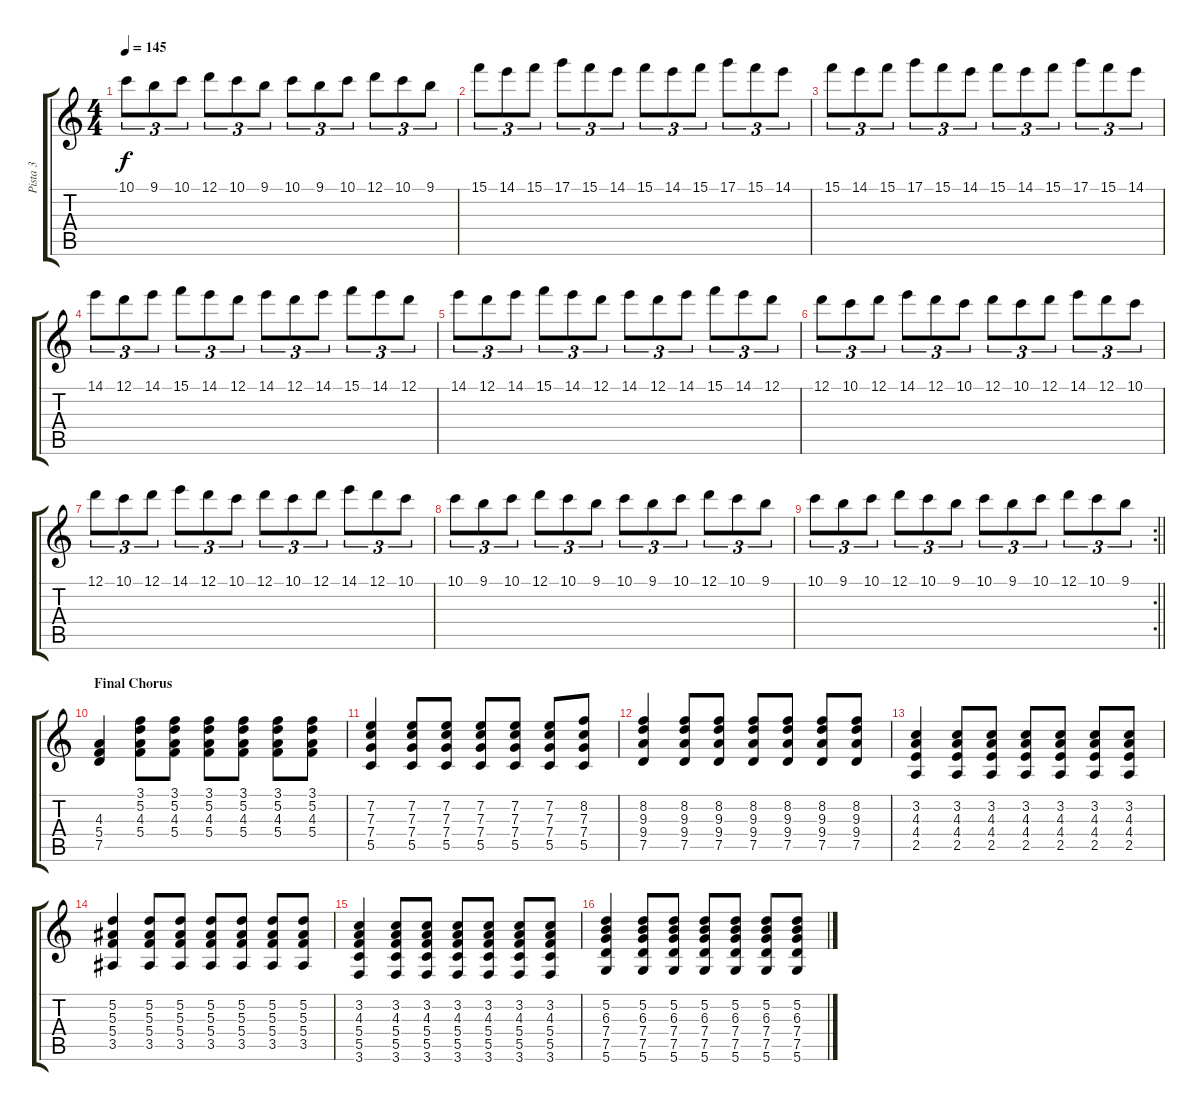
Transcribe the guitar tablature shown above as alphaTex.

\track ("Pista 3" "Pista 3") {instrument electricguitarjazz}
\staff {score tabs}
\tuning (D4 A3 F3 C3 G2 D2) {hide}
\ts (4 4)
\tempo 145
\clef g2
\ks c
10.1.8{tu (3 2) dy f} 9.1.8{tu (3 2)} 10.1.8{tu (3 2)} 12.1.8{tu (3 2)} 10.1.8{tu (3 2)} 9.1.8{tu (3 2)} 10.1.8{tu (3 2)} 9.1.8{tu (3 2)} 10.1.8{tu (3 2)} 12.1.8{tu (3 2)} 10.1.8{tu (3 2)} 9.1.8{tu (3 2)} |
15.1.8{tu (3 2)} 14.1.8{tu (3 2)} 15.1.8{tu (3 2)} 17.1.8{tu (3 2)} 15.1.8{tu (3 2)} 14.1.8{tu (3 2)} 15.1.8{tu (3 2)} 14.1.8{tu (3 2)} 15.1.8{tu (3 2)} 17.1.8{tu (3 2)} 15.1.8{tu (3 2)} 14.1.8{tu (3 2)} |
15.1.8{tu (3 2)} 14.1.8{tu (3 2)} 15.1.8{tu (3 2)} 17.1.8{tu (3 2)} 15.1.8{tu (3 2)} 14.1.8{tu (3 2)} 15.1.8{tu (3 2)} 14.1.8{tu (3 2)} 15.1.8{tu (3 2)} 17.1.8{tu (3 2)} 15.1.8{tu (3 2)} 14.1.8{tu (3 2)} |
14.1.8{tu (3 2)} 12.1.8{tu (3 2)} 14.1.8{tu (3 2)} 15.1.8{tu (3 2)} 14.1.8{tu (3 2)} 12.1.8{tu (3 2)} 14.1.8{tu (3 2)} 12.1.8{tu (3 2)} 14.1.8{tu (3 2)} 15.1.8{tu (3 2)} 14.1.8{tu (3 2)} 12.1.8{tu (3 2)} |
14.1.8{tu (3 2)} 12.1.8{tu (3 2)} 14.1.8{tu (3 2)} 15.1.8{tu (3 2)} 14.1.8{tu (3 2)} 12.1.8{tu (3 2)} 14.1.8{tu (3 2)} 12.1.8{tu (3 2)} 14.1.8{tu (3 2)} 15.1.8{tu (3 2)} 14.1.8{tu (3 2)} 12.1.8{tu (3 2)} |
12.1.8{tu (3 2)} 10.1.8{tu (3 2)} 12.1.8{tu (3 2)} 14.1.8{tu (3 2)} 12.1.8{tu (3 2)} 10.1.8{tu (3 2)} 12.1.8{tu (3 2)} 10.1.8{tu (3 2)} 12.1.8{tu (3 2)} 14.1.8{tu (3 2)} 12.1.8{tu (3 2)} 10.1.8{tu (3 2)} |
12.1.8{tu (3 2)} 10.1.8{tu (3 2)} 12.1.8{tu (3 2)} 14.1.8{tu (3 2)} 12.1.8{tu (3 2)} 10.1.8{tu (3 2)} 12.1.8{tu (3 2)} 10.1.8{tu (3 2)} 12.1.8{tu (3 2)} 14.1.8{tu (3 2)} 12.1.8{tu (3 2)} 10.1.8{tu (3 2)} |
10.1.8{tu (3 2)} 9.1.8{tu (3 2)} 10.1.8{tu (3 2)} 12.1.8{tu (3 2)} 10.1.8{tu (3 2)} 9.1.8{tu (3 2)} 10.1.8{tu (3 2)} 9.1.8{tu (3 2)} 10.1.8{tu (3 2)} 12.1.8{tu (3 2)} 10.1.8{tu (3 2)} 9.1.8{tu (3 2)} |
\rc 2
\barLineRight lightlight
10.1.8{tu (3 2)} 9.1.8{tu (3 2)} 10.1.8{tu (3 2)} 12.1.8{tu (3 2)} 10.1.8{tu (3 2)} 9.1.8{tu (3 2)} 10.1.8{tu (3 2)} 9.1.8{tu (3 2)} 10.1.8{tu (3 2)} 12.1.8{tu (3 2)} 10.1.8{tu (3 2)} 9.1.8{tu (3 2)} |
\section ("" "Final Chorus")
(4.3 5.4 7.5).4 (3.1 5.2 4.3 5.4).8 (3.1 5.2 4.3 5.4).8 (3.1 5.2 4.3 5.4).8 (3.1 5.2 4.3 5.4).8 (3.1 5.2 4.3 5.4).8 (3.1 5.2 4.3 5.4).8 |
(7.2 7.3 7.4 5.5).4 (7.2 7.3 7.4 5.5).8 (7.2 7.3 7.4 5.5).8 (7.2 7.3 7.4 5.5).8 (7.2 7.3 7.4 5.5).8 (7.2 7.3 7.4 5.5).8 (8.2 7.3 7.4 5.5).8 |
(8.2 9.3 9.4 7.5).4 (8.2 9.3 9.4 7.5).8 (8.2 9.3 9.4 7.5).8 (8.2 9.3 9.4 7.5).8 (8.2 9.3 9.4 7.5).8 (8.2 9.3 9.4 7.5).8 (8.2 9.3 9.4 7.5).8 |
(3.2 4.3 4.4 2.5).4 (3.2 4.3 4.4 2.5).8 (3.2 4.3 4.4 2.5).8 (3.2 4.3 4.4 2.5).8 (3.2 4.3 4.4 2.5).8 (3.2 4.3 4.4 2.5).8 (3.2 4.3 4.4 2.5).8 |
(5.2 5.3 5.4 3.5).4 (5.2 5.3 5.4 3.5).8 (5.2 5.3 5.4 3.5).8 (5.2 5.3 5.4 3.5).8 (5.2 5.3 5.4 3.5).8 (5.2 5.3 5.4 3.5).8 (5.2 5.3 5.4 3.5).8 |
(3.2 4.3 5.4 5.5 3.6).4 (3.2 4.3 5.4 5.5 3.6).8 (3.2 4.3 5.4 5.5 3.6).8 (3.2 4.3 5.4 5.5 3.6).8 (3.2 4.3 5.4 5.5 3.6).8 (3.2 4.3 5.4 5.5 3.6).8 (3.2 4.3 5.4 5.5 3.6).8 |
(5.2 6.3 7.4 7.5 5.6).4 (5.2 6.3 7.4 7.5 5.6).8 (5.2 6.3 7.4 7.5 5.6).8 (5.2 6.3 7.4 7.5 5.6).8 (5.2 6.3 7.4 7.5 5.6).8 (5.2 6.3 7.4 7.5 5.6).8 (5.2 6.3 7.4 7.5 5.6).8
